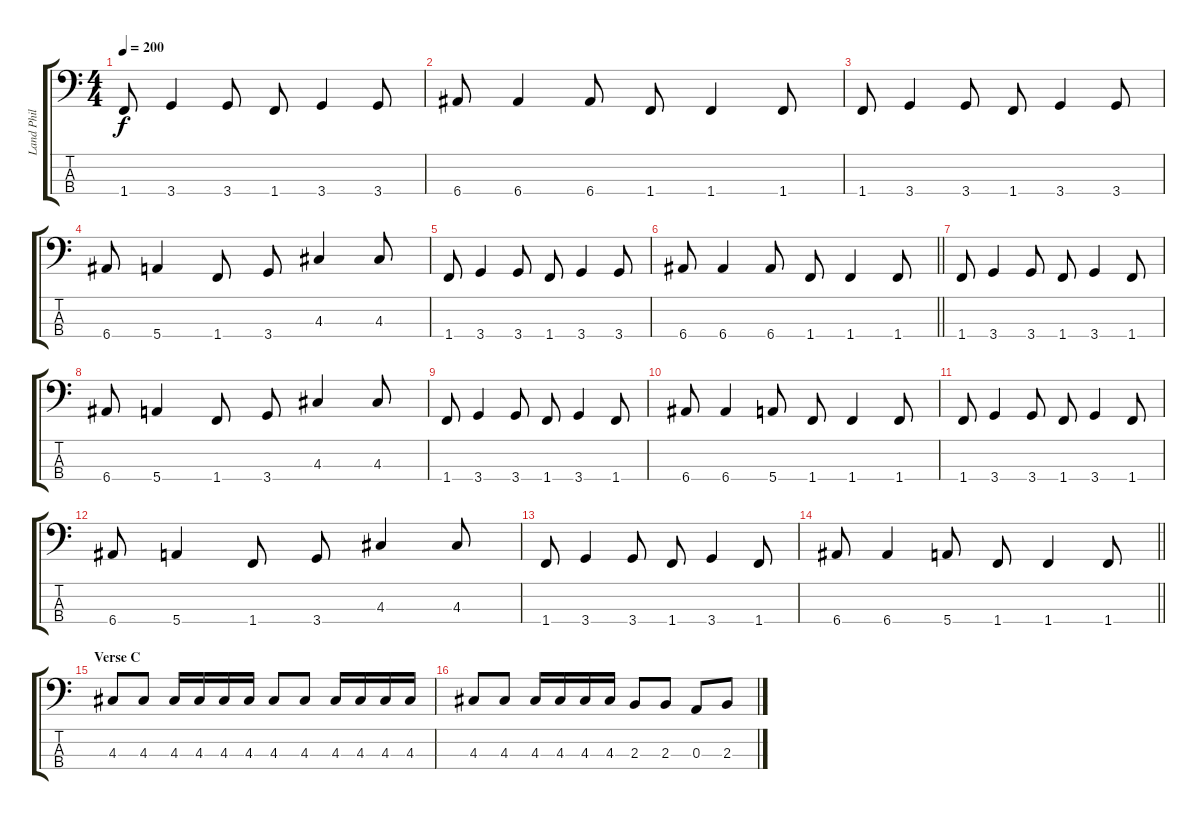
\track ("Land Phil" "Land Phil") {instrument electricbasspick}
\staff {score tabs}
\tuning (G2 D2 A1 E1) {hide}
\ts (4 4)
\tempo 200
\clef f4
\ks c
1.4.8{dy f} 3.4.4 3.4.8 1.4.8 3.4.4 3.4.8 |
6.4.8 6.4.4 6.4.8 1.4.8 1.4.4 1.4.8 |
1.4.8 3.4.4 3.4.8 1.4.8 3.4.4 3.4.8 |
6.4.8 5.4.4 1.4.8 3.4.8 4.3.4 4.3.8 |
1.4.8 3.4.4 3.4.8 1.4.8 3.4.4 3.4.8 |
\barLineRight lightlight
6.4.8 6.4.4 6.4.8 1.4.8 1.4.4 1.4.8 |
1.4.8 3.4.4 3.4.8 1.4.8 3.4.4 1.4.8 |
6.4.8 5.4.4 1.4.8 3.4.8 4.3.4 4.3.8 |
1.4.8 3.4.4 3.4.8 1.4.8 3.4.4 1.4.8 |
6.4.8 6.4.4 5.4.8 1.4.8 1.4.4 1.4.8 |
1.4.8 3.4.4 3.4.8 1.4.8 3.4.4 1.4.8 |
6.4.8 5.4.4 1.4.8 3.4.8 4.3.4 4.3.8 |
1.4.8 3.4.4 3.4.8 1.4.8 3.4.4 1.4.8 |
\barLineRight lightlight
6.4.8 6.4.4 5.4.8 1.4.8 1.4.4 1.4.8 |
\section ("" "Verse C")
4.3.8 4.3.8 4.3.16 4.3.16 4.3.16 4.3.16 4.3.8 4.3.8 4.3.16 4.3.16 4.3.16 4.3.16 |
4.3.8 4.3.8 4.3.16 4.3.16 4.3.16 4.3.16 2.3.8 2.3.8 0.3.8 2.3.8
